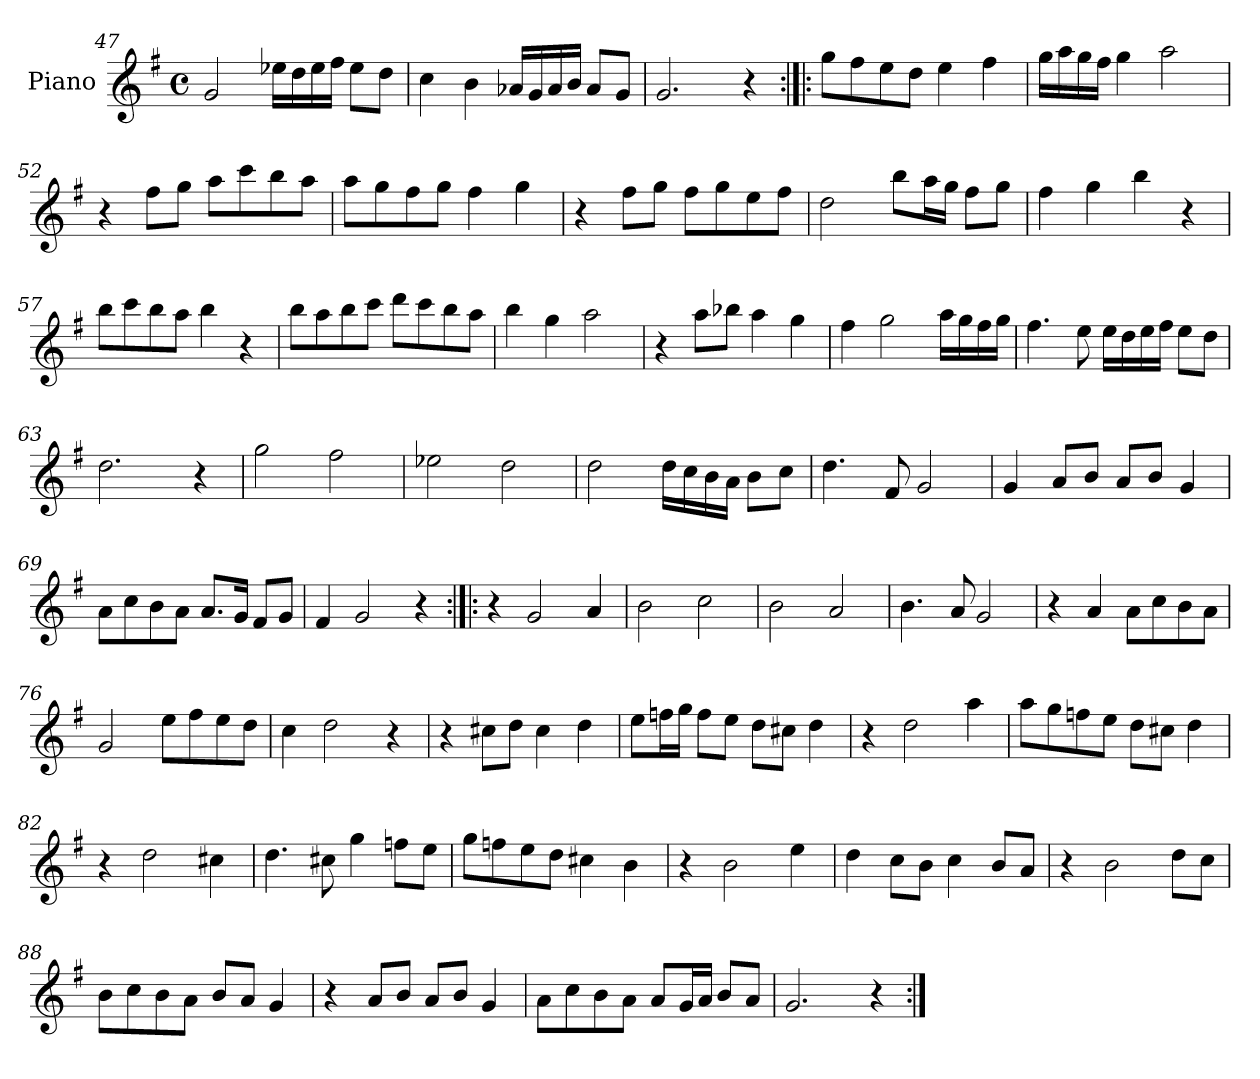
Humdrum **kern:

**kern
*part1
*staff1
*I"Piano
*I'Pno.
*clefG2
*k[f#]
*M4/4
*met(c)
=47
2g/
16ee-X\LL
16dd\
16ee-\
16ff#\JJ
8ee-\L
8dd\J
=48
4cc\
4b\
16a-X/LL
16g/
16a-/
16b/JJ
8a-/L
8g/J
=49
2.g/
4r
=50:|!|:
8gg\L
8ff#\
8ee\
8dd\J
4ee\
4ff#\
=51
16gg\LL
16aa\
16gg\
16ff#\JJ
4gg\
2aa\
!!LO:LB:g=z
=52
4r
8ff#\L
8gg\J
8aa\L
8ccc\
8bb\
8aa\J
=53
8aa\L
8gg\
8ff#\
8gg\J
4ff#\
4gg\
=54
4r
8ff#\L
8gg\J
8ff#\L
8gg\
8ee\
8ff#\J
=55
2dd\
8bb\L
16aa\L
16gg\JJ
8ff#\L
8gg\J
=56
4ff#\
4gg\
4bb\
4r
=57
8bb\L
8ccc\
8bb\
8aa\J
4bb\
4r
!!LO:PB:g=z
=58
8bb\L
8aa\
8bb\
8ccc\J
8ddd\L
8ccc\
8bb\
8aa\J
=59
4bb\
4gg\
2aa\
=60
4r
8aa\L
8bb-X\J
4aa\
4gg\
=61
4ff#\
2gg\
16aa\LL
16gg\
16ff#\
16gg\JJ
=62
4.ff#\
8ee\
16ee\LL
16dd\
16ee\
16ff#\JJ
8ee\L
8dd\J
=63
2.dd\
4r
=64
2gg\
2ff#\
!!LO:LB:g=z
=65
2ee-X\
2dd\
=66
2dd\
16dd\LL
16cc\
16b\
16a\JJ
8b\L
8cc\J
=67
4.dd\
8f#/
2g/
=68
4g/
8a/L
8b/J
8a/L
8b/J
4g/
=69
8a\L
8cc\
8b\
8a\J
8.a/L
16g/Jk
8f#/L
8g/J
=70
4f#/
2g/
4r
=71:|!|:
4r
2g/
4a/
=72
2b\
2cc\
!!LO:LB:g=z
=73
2b\
2a/
=74
4.b\
8a/
2g/
=75
4r
4a/
8a\L
8cc\
8b\
8a\J
=76
2g/
8ee\L
8ff#\
8ee\
8dd\J
=77
4cc\
2dd\
4r
=78
4r
8cc#X\L
8dd\J
4cc#\
4dd\
=79
8ee\L
16ffn\L
16gg\JJ
8ff\L
8ee\J
8dd\L
8cc#X\J
4dd\
=80
4r
2dd\
4aa\
!!LO:LB:g=z
=81
8aa\L
8gg\
8ffn\
8ee\J
8dd\L
8cc#X\J
4dd\
=82
4r
2dd\
4cc#X\
=83
4.dd\
8cc#X\
4gg\
8ffn\L
8ee\J
=84
8gg\L
8ffn\
8ee\
8dd\J
4cc#X\
4b\
=85
4r
2b\
4ee\
=86
4dd\
8cc\L
8b\J
4cc\
8b/L
8a/J
!!LO:LB:g=z
=87
4r
2b\
8dd\L
8cc\J
=88
8b\L
8cc\
8b\
8a\J
8b/L
8a/J
4g/
=89
4r
8a/L
8b/J
8a/L
8b/J
4g/
=90
8a\L
8cc\
8b\
8a\J
8a/L
16g/L
16a/JJ
8b/L
8a/J
=91
2.g/
4r
=:|!
*-
